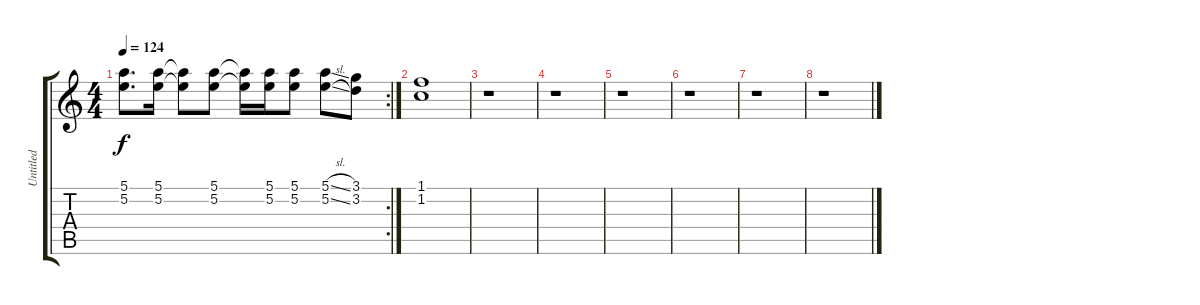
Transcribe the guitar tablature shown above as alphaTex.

\track ("Untitled" "Untitled") {instrument distortionguitar}
\staff {score tabs}
\tuning (E4 B3 G3 D3 A2 E2) {hide}
\rc 2
\ts (4 4)
\tempo 124
\clef g2
\ks c
(5.1 5.2).8{d dy f} (5.1 5.2).16 (5.1{t} 5.2{t}).8 (5.1 5.2).8 (5.1{t} 5.2{t}).16 (5.1 5.2).16 (5.1 5.2).8 (5.1{sl} 5.2{sl}).8 (3.1 3.2).8 |
(1.1 1.2).1 |
r.1 |
r.1 |
r.1 |
r.1 |
r.1 |
r.1
